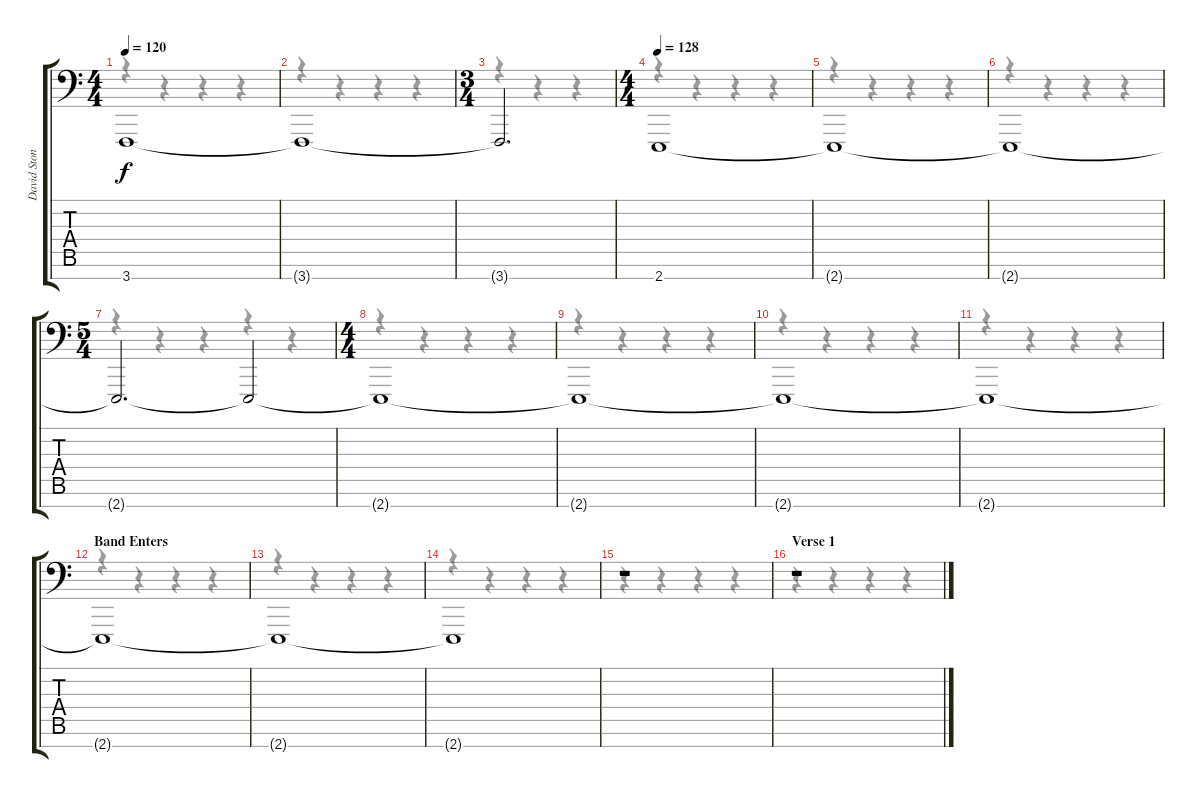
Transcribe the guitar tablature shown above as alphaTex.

\track ("David Stone - Keys 4" "David Ston") {instrument lead2sawtooth}
\staff {score tabs}
\tuning (E4 B3 G3 D3 A2 E2 D1) {hide}
\voice
\ts (4 4)
\tempo 120
\clef f4
\ks c
3.7{t}.1{dy f} |
3.7{t}.1 |
\ts (3 4)
3.7{t}.2{d} |
\ts (4 4)
\tempo 128
2.7.1 |
2.7{t}.1 |
2.7{t}.1 |
\ts (5 4)
2.7{t}.2{d} 2.7{t}.2 |
\ts (4 4)
2.7{t}.1 |
2.7{t}.1 |
2.7{t}.1 |
2.7{t}.1 |
\section ("" "Band Enters")
2.7{t}.1 |
2.7{t}.1 |
2.7{t}.1 |
r.1 |
\section ("" "Verse 1")
r.1
\voice
\clef f4
\ottava regular
\simile none
\ks c
r.4{dy f} r.4 r.4 r.4 |
r.4 r.4 r.4 r.4 |
r.4 r.4 r.4 |
r.4 r.4 r.4 r.4 |
r.4 r.4 r.4 r.4 |
r.4 r.4 r.4 r.4 |
r.4 r.4 r.4 r.4 r.4 |
r.4 r.4 r.4 r.4 |
r.4 r.4 r.4 r.4 |
r.4 r.4 r.4 r.4 |
r.4 r.4 r.4 r.4 |
r.4 r.4 r.4 r.4 |
r.4 r.4 r.4 r.4 |
r.4 r.4 r.4 r.4 |
r.4 r.4 r.4 r.4 |
r.4 r.4 r.4 r.4
